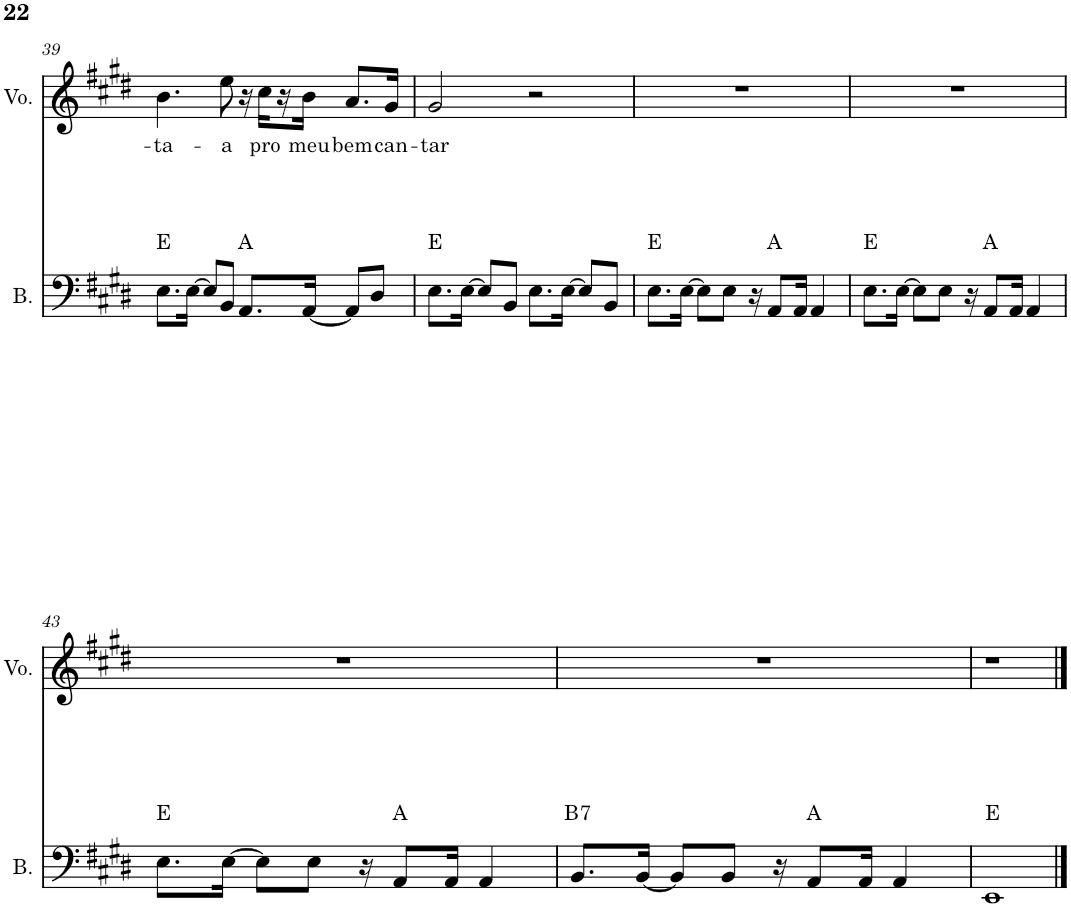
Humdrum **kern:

**kern	**harte	**kern	**text
*part2	*part2	*part1	*part1
*staff2	*	*staff1	*staff1
*I"Electric Bass	*	*I"Voice	*
*I'B.	*	*I'Vo.	*
!!LO:PB:g=z
*clefF4	*	*clefG2	*
*Trd7c12	*	*	*
*k[f#c#g#d#]	*	*k[f#c#g#d#]	*
*M4/4	*	*M4/4	*
=39	=39	=39	=39
!	!	!	!LO:LY:b
8.E\L	E:maj	4.b\	-ta-
[16E\Jk	.	.	.
8E/L]	.	.	.
!	!	!	!LO:LY:b
8BB/J	.	8ee\	-a
8.AA/L	A:maj	16r	.
!	!	!	!LO:LY:b
.	.	16cc#\LL	pro
.	.	16r	.
!	!	!	!LO:LY:b
[16AA/Jk	.	16b\JL	meu
!	!	!	!LO:LY:b
8AA/L]	.	8.a/L	bem
8D#/J	.	.	.
!	!	!	!LO:LY:b
.	.	16g#/Jk	can-
=40	=40	=40	=40
!	!	!	!LO:LY:b
8.E\L	E:maj	2g#/	-tar
[16E\Jk	.	.	.
8E/L]	.	.	.
8BB/J	.	.	.
8.E\L	.	2r	.
[16E\Jk	.	.	.
8E/L]	.	.	.
8BB/J	.	.	.
=41	=41	=41	=41
8.E\L	E:maj	1r	.
[16E\Jk	.	.	.
8E\L]	.	.	.
8E\J	.	.	.
16r	.	.	.
8AA/L	A:maj	.	.
16AA/Jk	.	.	.
4AA/	.	.	.
=42	=42	=42	=42
8.E\L	E:maj	1r	.
[16E\Jk	.	.	.
8E\L]	.	.	.
8E\J	.	.	.
16r	.	.	.
8AA/L	A:maj	.	.
16AA/Jk	.	.	.
4AA/	.	.	.
!!LO:LB:g=z
=43	=43	=43	=43
8.E\L	E:maj	1r	.
[16E\Jk	.	.	.
8E\L]	.	.	.
8E\J	.	.	.
16r	.	.	.
8AA/L	A:maj	.	.
16AA/Jk	.	.	.
4AA/	.	.	.
=44	=44	=44	=44
!	!LO:H:kt=7	!	!
8.BB/L	B:7	1r	.
[16BB/Jk	.	.	.
8BB/L]	.	.	.
8BB/J	.	.	.
16r	.	.	.
8AA/L	A:maj	.	.
16AA/Jk	.	.	.
4AA/	.	.	.
=45	=45	=45	=45
1EE	E:maj	1r	.
==	==	==	==
*-	*-	*-	*-
